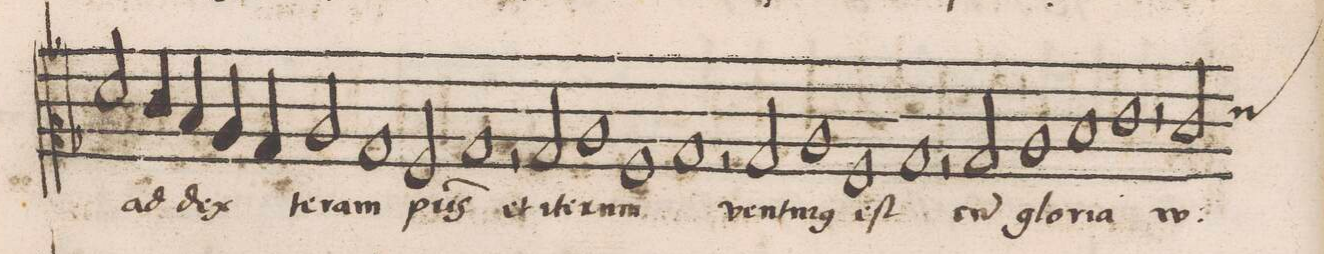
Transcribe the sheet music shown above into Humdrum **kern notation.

**kern	**text
*I"CANTVS	*
*clefC3	*
*k[b-]	*
*met(C|)	*
*M2/1	*
*clefC2	*
2f/	.
4e/	ad
4d/	dex-
4c/	.
4B-/	.
=98-	=98-
2c/	-te-
1B-/	-ra,
2A/	p(at)-
=99-	=99-
1B-/	-ris
2r	.
2B-/	et
=100-	=100-
1c/	i-
1A/	-te-
=101-	=101-
1B-/	-rum
2r	.
2B-/	ven-
=102-	=102-
1c/	-tu-
1A/	-r(us)
=103-	=103-
1B-/	eſt
2r	.
2B-/	cu(m)
=104-	=104-
1c/	glo-
1d/	-ri-
=105-	=105-
1e\	-a
2r	.
*custos:f	*
2e/	iu-
=106-	=106-
*-	*-
